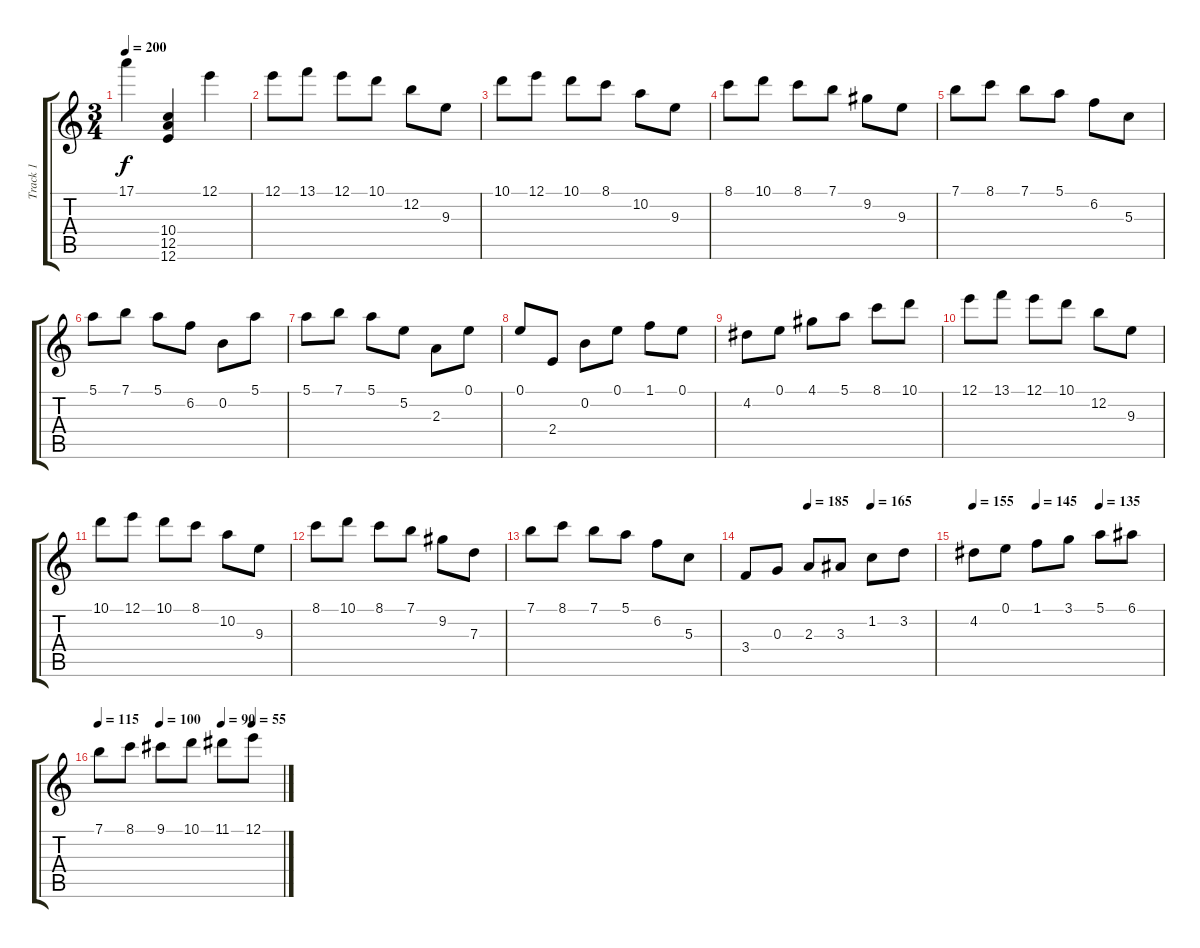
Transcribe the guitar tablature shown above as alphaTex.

\track ("Track 1" "Track 1") {instrument acousticguitarnylon}
\staff {score tabs}
\tuning (E4 B3 G3 D3 A2 E2) {hide}
\ts (3 4)
\tempo 200
\clef g2
\ks aminor
17.1.4{dy f} (10.4 12.5 12.6).4 12.1.4 |
12.1.8 13.1.8 12.1.8 10.1.8 12.2.8 9.3.8 |
10.1.8 12.1.8 10.1.8 8.1.8 10.2.8 9.3.8 |
8.1.8 10.1.8 8.1.8 7.1.8 9.2.8 9.3.8 |
7.1.8 8.1.8 7.1.8 5.1.8 6.2.8 5.3.8 |
5.1.8 7.1.8 5.1.8 6.2.8 0.2.8 5.1.8 |
5.1.8 7.1.8 5.1.8 5.2.8 2.3.8 0.1.8 |
0.1.8 2.4.8 0.2.8 0.1.8 1.1.8 0.1.8 |
4.2.8 0.1.8 4.1.8 5.1.8 8.1.8 10.1.8 |
12.1.8 13.1.8 12.1.8 10.1.8 12.2.8 9.3.8 |
10.1.8 12.1.8 10.1.8 8.1.8 10.2.8 9.3.8 |
8.1.8 10.1.8 8.1.8 7.1.8 9.2.8 7.3.8 |
7.1.8 8.1.8 7.1.8 5.1.8 6.2.8 5.3.8 |
\tempo (185 0.3333333333333333)
\tempo (165 0.6666666666666666)
3.4.8 0.3.8 2.3.8 3.3.8 1.2.8 3.2.8 |
\tempo 155
\tempo (145 0.3333333333333333)
\tempo (135 0.6666666666666666)
4.2.8 0.1.8 1.1.8 3.1.8 5.1.8 6.1.8 |
\tempo 115
\tempo (100 0.3333333333333333)
\tempo (90 0.6666666666666666)
\tempo (55 0.8333333333333334)
7.1.8 8.1.8 9.1.8 10.1.8 11.1.8 12.1.8
